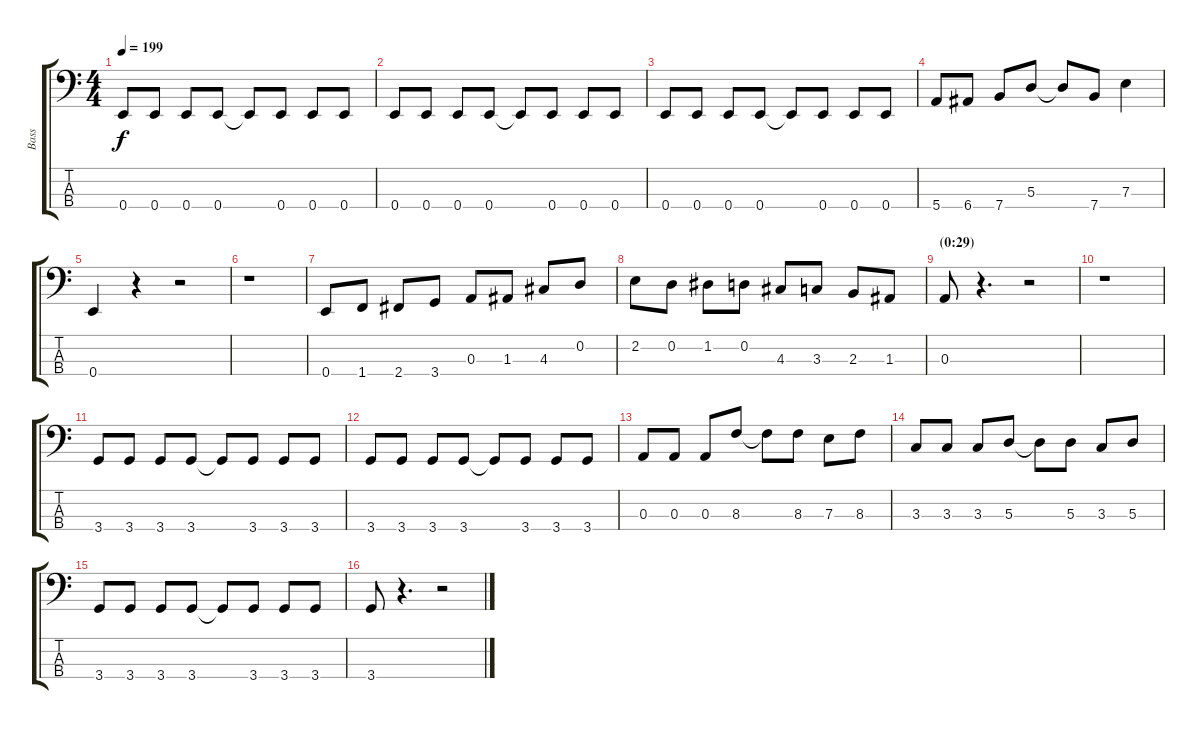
\track ("Bass" "Bass") {instrument electricbassfinger}
\staff {score tabs}
\tuning (G2 D2 A1 E1) {hide}
\ts (4 4)
\tempo 199
\clef f4
\ks c
0.4.8{dy f} 0.4.8 0.4.8 0.4.8 0.4{t}.8 0.4.8 0.4.8 0.4.8 |
0.4.8 0.4.8 0.4.8 0.4.8 0.4{t}.8 0.4.8 0.4.8 0.4.8 |
0.4.8 0.4.8 0.4.8 0.4.8 0.4{t}.8 0.4.8 0.4.8 0.4.8 |
5.4.8 6.4.8 7.4.8 5.3.8 5.3{t}.8 7.4.8 7.3.4 |
0.4.4 r.4 r.2 |
r.1 |
0.4.8 1.4.8 2.4.8 3.4.8 0.3.8 1.3.8 4.3.8 0.2.8 |
2.2.8 0.2.8 1.2.8 0.2.8 4.3.8 3.3.8 2.3.8 1.3.8 |
\section ("" "(0:29)")
0.3.8 r.4{d} r.2 |
r.1 |
3.4.8 3.4.8 3.4.8 3.4.8 3.4{t}.8 3.4.8 3.4.8 3.4.8 |
3.4.8 3.4.8 3.4.8 3.4.8 3.4{t}.8 3.4.8 3.4.8 3.4.8 |
0.3.8 0.3.8 0.3.8 8.3.8 8.3{t}.8 8.3.8 7.3.8 8.3.8 |
3.3.8 3.3.8 3.3.8 5.3.8 5.3{t}.8 5.3.8 3.3.8 5.3.8 |
3.4.8 3.4.8 3.4.8 3.4.8 3.4{t}.8 3.4.8 3.4.8 3.4.8 |
3.4.8 r.4{d} r.2
